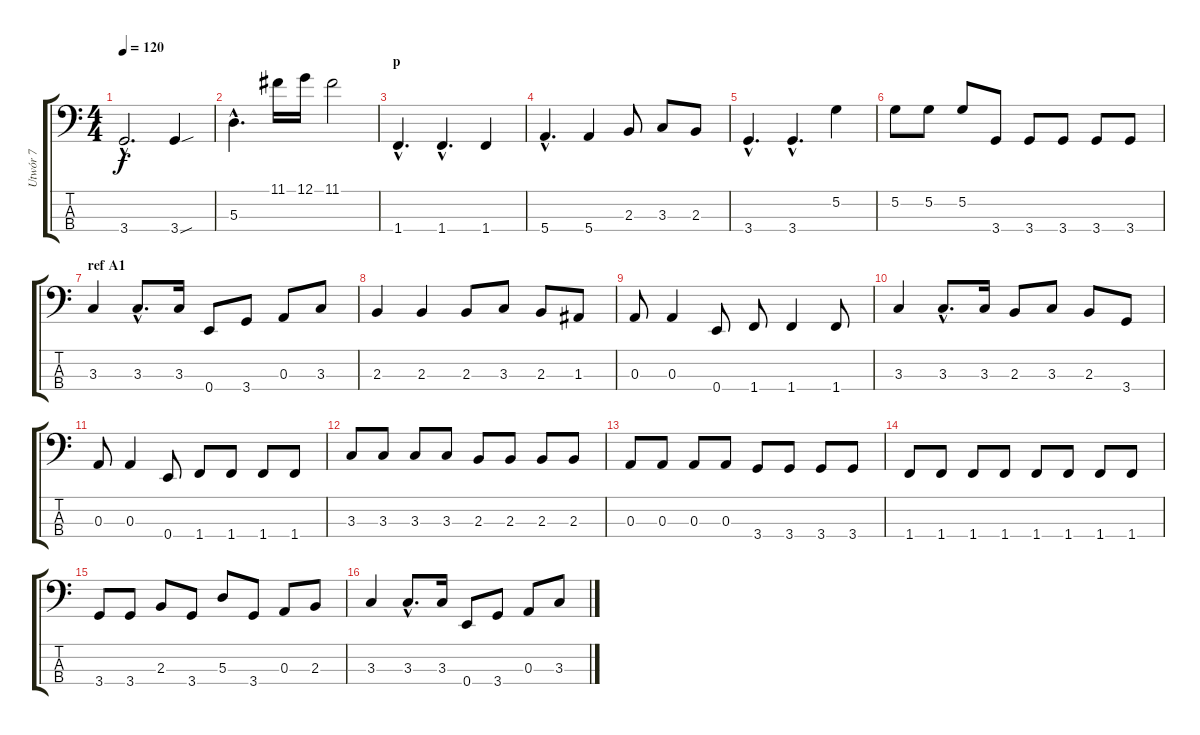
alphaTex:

\track ("Utwór 7" "Utwór 7") {instrument electricbasspick}
\staff {score tabs}
\tuning (G2 D2 A1 E1) {hide}
\ts (4 4)
\tempo 120
\clef f4
\ks c
3.4{hac t}.2{d dy f} 3.4{sou}.4 |
5.3{hac}.4{d} 11.1.16 12.1.16 11.1.2 |
\section ("" "p")
1.4{hac}.4{d} 1.4{hac}.4{d} 1.4.4 |
5.4{hac}.4{d} 5.4.4 2.3.8 3.3.8 2.3.8 |
3.4{hac}.4{d} 3.4{hac}.4{d} 5.2.4 |
5.2.8 5.2.8 5.2.8 3.4.8 3.4.8 3.4.8 3.4.8 3.4.8 |
\section ("" "ref A1")
3.3.4 3.3{hac}.8{d} 3.3.16 0.4.8 3.4.8 0.3.8 3.3.8 |
2.3.4 2.3.4 2.3.8 3.3.8 2.3.8 1.3.8 |
0.3.8 0.3.4 0.4.8 1.4.8 1.4.4 1.4.8 |
3.3.4 3.3{hac}.8{d} 3.3.16 2.3.8 3.3.8 2.3.8 3.4.8 |
0.3.8 0.3.4 0.4.8 1.4.8 1.4.8 1.4.8 1.4.8 |
3.3.8 3.3.8 3.3.8 3.3.8 2.3.8 2.3.8 2.3.8 2.3.8 |
0.3.8 0.3.8 0.3.8 0.3.8 3.4.8 3.4.8 3.4.8 3.4.8 |
1.4.8 1.4.8 1.4.8 1.4.8 1.4.8 1.4.8 1.4.8 1.4.8 |
3.4.8 3.4.8 2.3.8 3.4.8 5.3.8 3.4.8 0.3.8 2.3.8 |
3.3.4 3.3{hac}.8{d} 3.3.16 0.4.8 3.4.8 0.3.8 3.3.8
